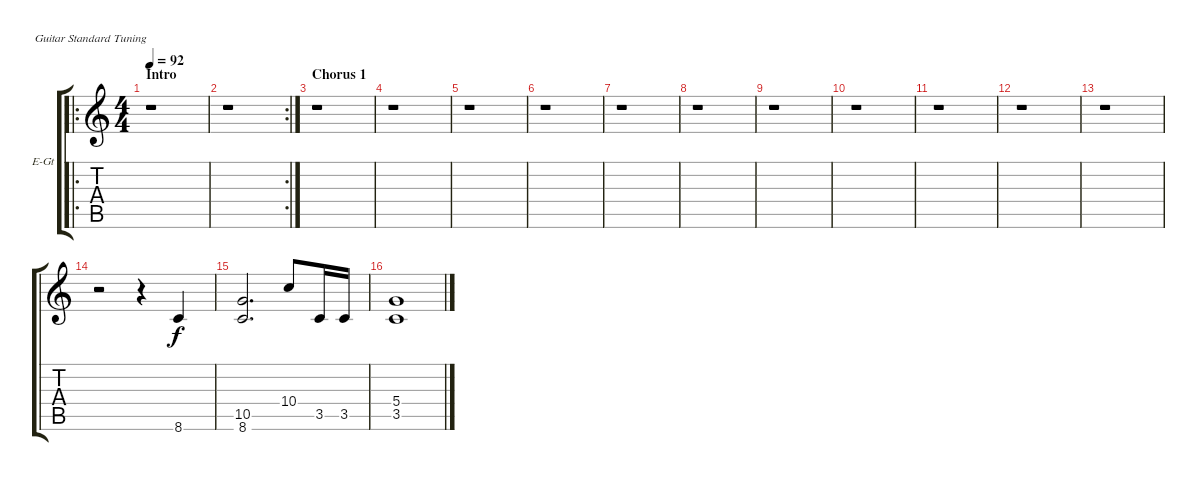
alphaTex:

\bracketExtendMode groupsimilarinstruments
\firstSystemTrackNameOrientation horizontal
\otherSystemsTrackNameOrientation horizontal
\track ("Guitar 2" "E-Gt") {instrument distortionguitar}
\staff {score tabs}
\tuning (E4 B3 G3 D3 A2 E2)
\ro
\ts (4 4)
\section ("" "Intro")
\tempo 92
\clef g2
\ks c
r.1{dy f instrument distortionguitar} |
\rc 2
r.1 |
\section ("" "Chorus 1")
r.1 |
r.1 |
r.1 |
r.1 |
r.1 |
r.1 |
r.1 |
r.1 |
r.1 |
r.1 |
r.1 |
r.2 r.4 8.6.4 |
(10.5 8.6).2{d} 10.4.8 3.5.16 3.5.16 |
(5.4 3.5).1
